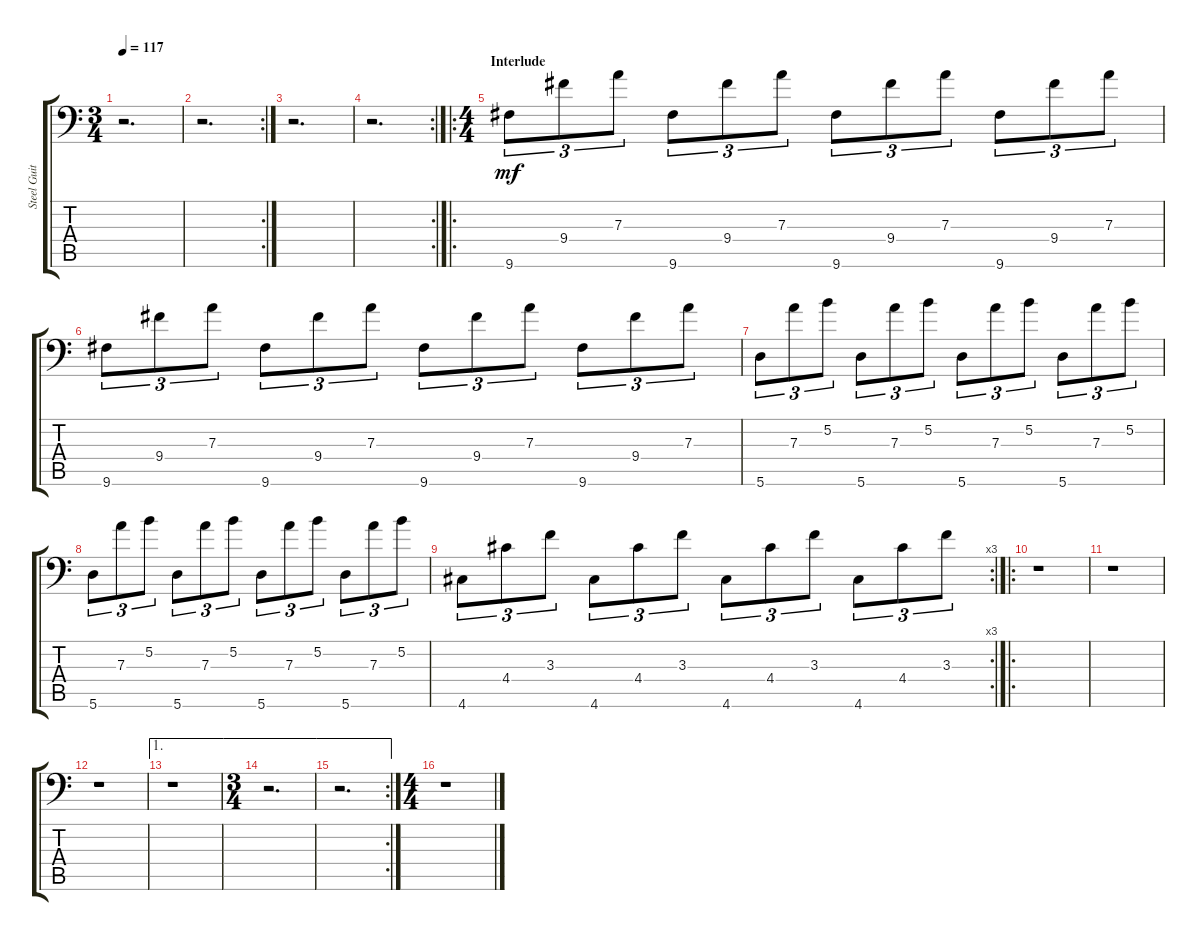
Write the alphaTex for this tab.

\track ("Steel Guitar" "Steel Guit") {instrument acousticguitarsteel}
\staff {score tabs}
\tuning (B3 Gb3 D3 A2 E2 A1) {hide}
\ts (3 4)
\tempo 117
\clef f4
\ks c
r.2{d dy mf} |
\rc 2
r.2{d} |
r.2{d} |
\rc 2
r.2{d} |
\ro
\ts (4 4)
\section ("" "Interlude")
9.6.8{tu (3 2)} 9.4.8{tu (3 2)} 7.3.8{tu (3 2)} 9.6.8{tu (3 2)} 9.4.8{tu (3 2)} 7.3.8{tu (3 2)} 9.6.8{tu (3 2)} 9.4.8{tu (3 2)} 7.3.8{tu (3 2)} 9.6.8{tu (3 2)} 9.4.8{tu (3 2)} 7.3.8{tu (3 2)} |
9.6.8{tu (3 2)} 9.4.8{tu (3 2)} 7.3.8{tu (3 2)} 9.6.8{tu (3 2)} 9.4.8{tu (3 2)} 7.3.8{tu (3 2)} 9.6.8{tu (3 2)} 9.4.8{tu (3 2)} 7.3.8{tu (3 2)} 9.6.8{tu (3 2)} 9.4.8{tu (3 2)} 7.3.8{tu (3 2)} |
5.6.8{tu (3 2)} 7.3.8{tu (3 2)} 5.2.8{tu (3 2)} 5.6.8{tu (3 2)} 7.3.8{tu (3 2)} 5.2.8{tu (3 2)} 5.6.8{tu (3 2)} 7.3.8{tu (3 2)} 5.2.8{tu (3 2)} 5.6.8{tu (3 2)} 7.3.8{tu (3 2)} 5.2.8{tu (3 2)} |
5.6.8{tu (3 2)} 7.3.8{tu (3 2)} 5.2.8{tu (3 2)} 5.6.8{tu (3 2)} 7.3.8{tu (3 2)} 5.2.8{tu (3 2)} 5.6.8{tu (3 2)} 7.3.8{tu (3 2)} 5.2.8{tu (3 2)} 5.6.8{tu (3 2)} 7.3.8{tu (3 2)} 5.2.8{tu (3 2)} |
\rc 3
4.6.8{tu (3 2)} 4.4.8{tu (3 2)} 3.3.8{tu (3 2)} 4.6.8{tu (3 2)} 4.4.8{tu (3 2)} 3.3.8{tu (3 2)} 4.6.8{tu (3 2)} 4.4.8{tu (3 2)} 3.3.8{tu (3 2)} 4.6.8{tu (3 2)} 4.4.8{tu (3 2)} 3.3.8{tu (3 2)} |
\ro
r.1 |
r.1 |
r.1 |
\ae 1
r.1 |
\ae 1
\ts (3 4)
r.2{d} |
\ae 1
\rc 2
r.2{d} |
\ts (4 4)
r.1
